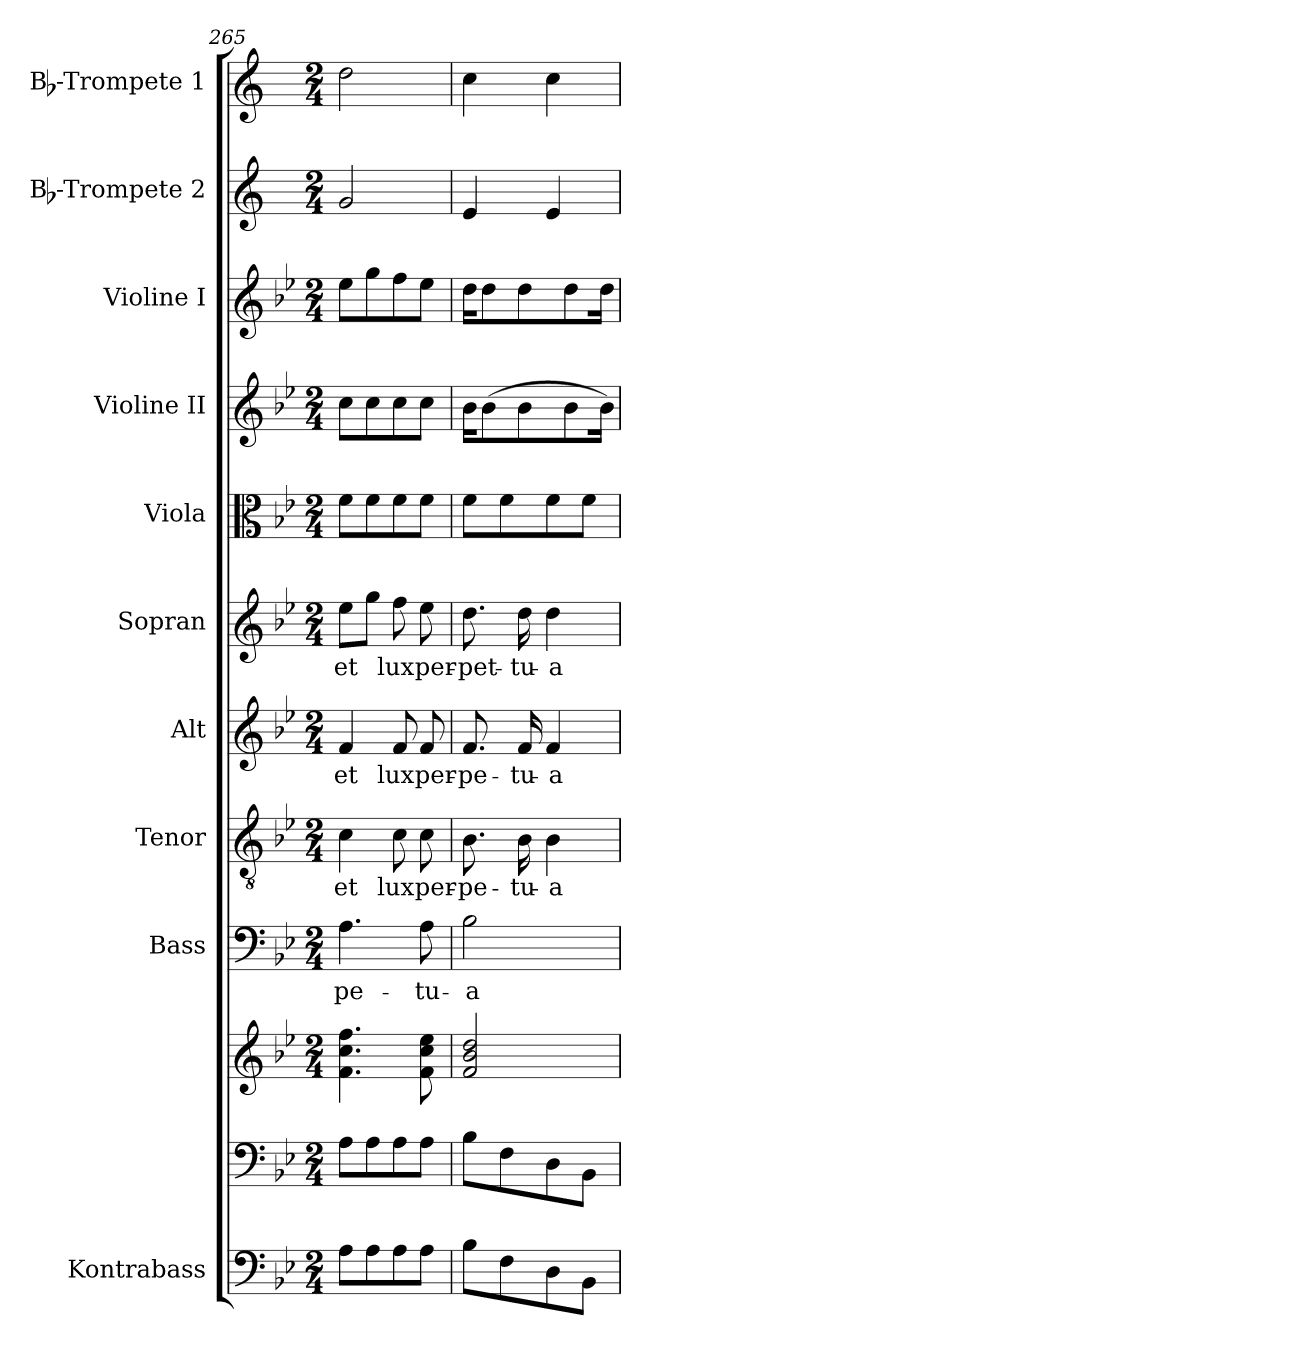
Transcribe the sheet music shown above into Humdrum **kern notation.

**kern	**kern	**kern	**kern	**text	**kern	**text	**kern	**text	**kern	**text	**kern	**kern	**kern	**kern	**kern
*part11	*part10	*part10	*part9	*part9	*part8	*part8	*part7	*part7	*part6	*part6	*part5	*part4	*part3	*part2	*part1
*staff12	*staff11	*staff10	*staff9	*staff9	*staff8	*staff8	*staff7	*staff7	*staff6	*staff6	*staff5	*staff4	*staff3	*staff2	*staff1
*I"Kontrabass	*	*	*I"Bass	*	*I"Tenor	*	*I"Alt	*	*I"Sopran	*	*I"Viola	*I"Violine II	*I"Violine I	*I"Bb-Trompete 2	*I"Bb-Trompete 1
*I'Kb.	*	*	*I'B.	*	*I'T.	*	*I'A.	*	*I'S.	*	*I'Vla.	*I'Vl. II	*I'Vl. I	*I'Bb Trp. 2	*I'Bb Trp. 1
*clefF4	*clefF4	*clefG2	*clefF4	*	*clefGv2	*	*clefG2	*	*clefG2	*	*clefC3	*clefG2	*clefG2	*clefG2	*clefG2
*ITrd7c12	*	*	*	*	*	*	*	*	*	*	*	*	*	*ITrd1c2	*ITrd1c2
*k[b-e-]	*k[b-e-]	*k[b-e-]	*k[b-e-]	*	*k[b-e-]	*	*k[b-e-]	*	*k[b-e-]	*	*k[b-e-]	*k[b-e-]	*k[b-e-]	*k[b-e-]	*k[b-e-]
*B-:	*B-:	*B-:	*B-:	*	*B-:	*	*B-:	*	*B-:	*	*B-:	*B-:	*B-:	*B-:	*B-:
*M2/4	*M2/4	*M2/4	*M2/4	*	*M2/4	*	*M2/4	*	*M2/4	*	*M2/4	*M2/4	*M2/4	*M2/4	*M2/4
=265	=265	=265	=265	=265	=265	=265	=265	=265	=265	=265	=265	=265	=265	=265	=265
!	!	!	!	!LO:LY:b	!	!LO:LY:b	!	!LO:LY:b	!	!LO:LY:b	!	!	!	!	!
8AA\L	8A\L	4.f\ 4.cc\ 4.ff\	4.A\	-pe-	4c\	et	4f/	et	8ee-\L	et	8f\L	8cc\L	8ee-\L	2f/	2cc\
8AA\	8A\	.	.	.	.	.	.	.	8gg\J	.	8f\	8cc\	8gg\	.	.
!	!	!	!	!	!	!LO:LY:b	!	!LO:LY:b	!	!LO:LY:b	!	!	!	!	!
8AA\	8A\	.	.	.	8c\	lux	8f/	lux	8ff\	lux	8f\	8cc\	8ff\	.	.
!	!	!	!	!LO:LY:b	!	!LO:LY:b	!	!LO:LY:b	!	!LO:LY:b	!	!	!	!	!
8AA\J	8A\J	8f\ 8cc\ 8ee-\	8A\	-tu-	8c\	per-	8f/	per-	8ee-\	per-	8f\J	8cc\J	8ee-\J	.	.
=266	=266	=266	=266	=266	=266	=266	=266	=266	=266	=266	=266	=266	=266	=266	=266
!	!	!	!	!LO:LY:b	!	!LO:LY:b	!	!LO:LY:b	!	!LO:LY:b	!	!	!	!	!
8BB-\L	8B-\L	2f/ 2b-/ 2dd/	2B-\	-a	8.B-\	-pe-	8.f/	-pe-	8.dd\	-pet-	8f\L	16b-\KL	16dd\KL	4d/	4b-\
.	.	.	.	.	.	.	.	.	.	.	.	(>8b-\	8dd\	.	.
8FF\	8F\	.	.	.	.	.	.	.	.	.	8f\	.	.	.	.
!	!	!	!	!	!	!LO:LY:b	!	!LO:LY:b	!	!LO:LY:b	!	!	!	!	!
.	.	.	.	.	16B-\	-tu-	16f/	-tu-	16dd\	-tu-	.	8b-\	8dd\	.	.
!	!	!	!	!	!	!LO:LY:b	!	!LO:LY:b	!	!LO:LY:b	!	!	!	!	!
8DD\	8D\	.	.	.	4B-\	-a	4f/	-a	4dd\	-a	8f\	.	.	4d/	4b-\
.	.	.	.	.	.	.	.	.	.	.	.	8b-\	8dd\	.	.
8BBB-\J	8BB-\J	.	.	.	.	.	.	.	.	.	8f\J	.	.	.	.
.	.	.	.	.	.	.	.	.	.	.	.	16b-\Jk)	16dd\Jk	.	.
=	=	=	=	=	=	=	=	=	=	=	=	=	=	=	=
*-	*-	*-	*-	*-	*-	*-	*-	*-	*-	*-	*-	*-	*-	*-	*-
